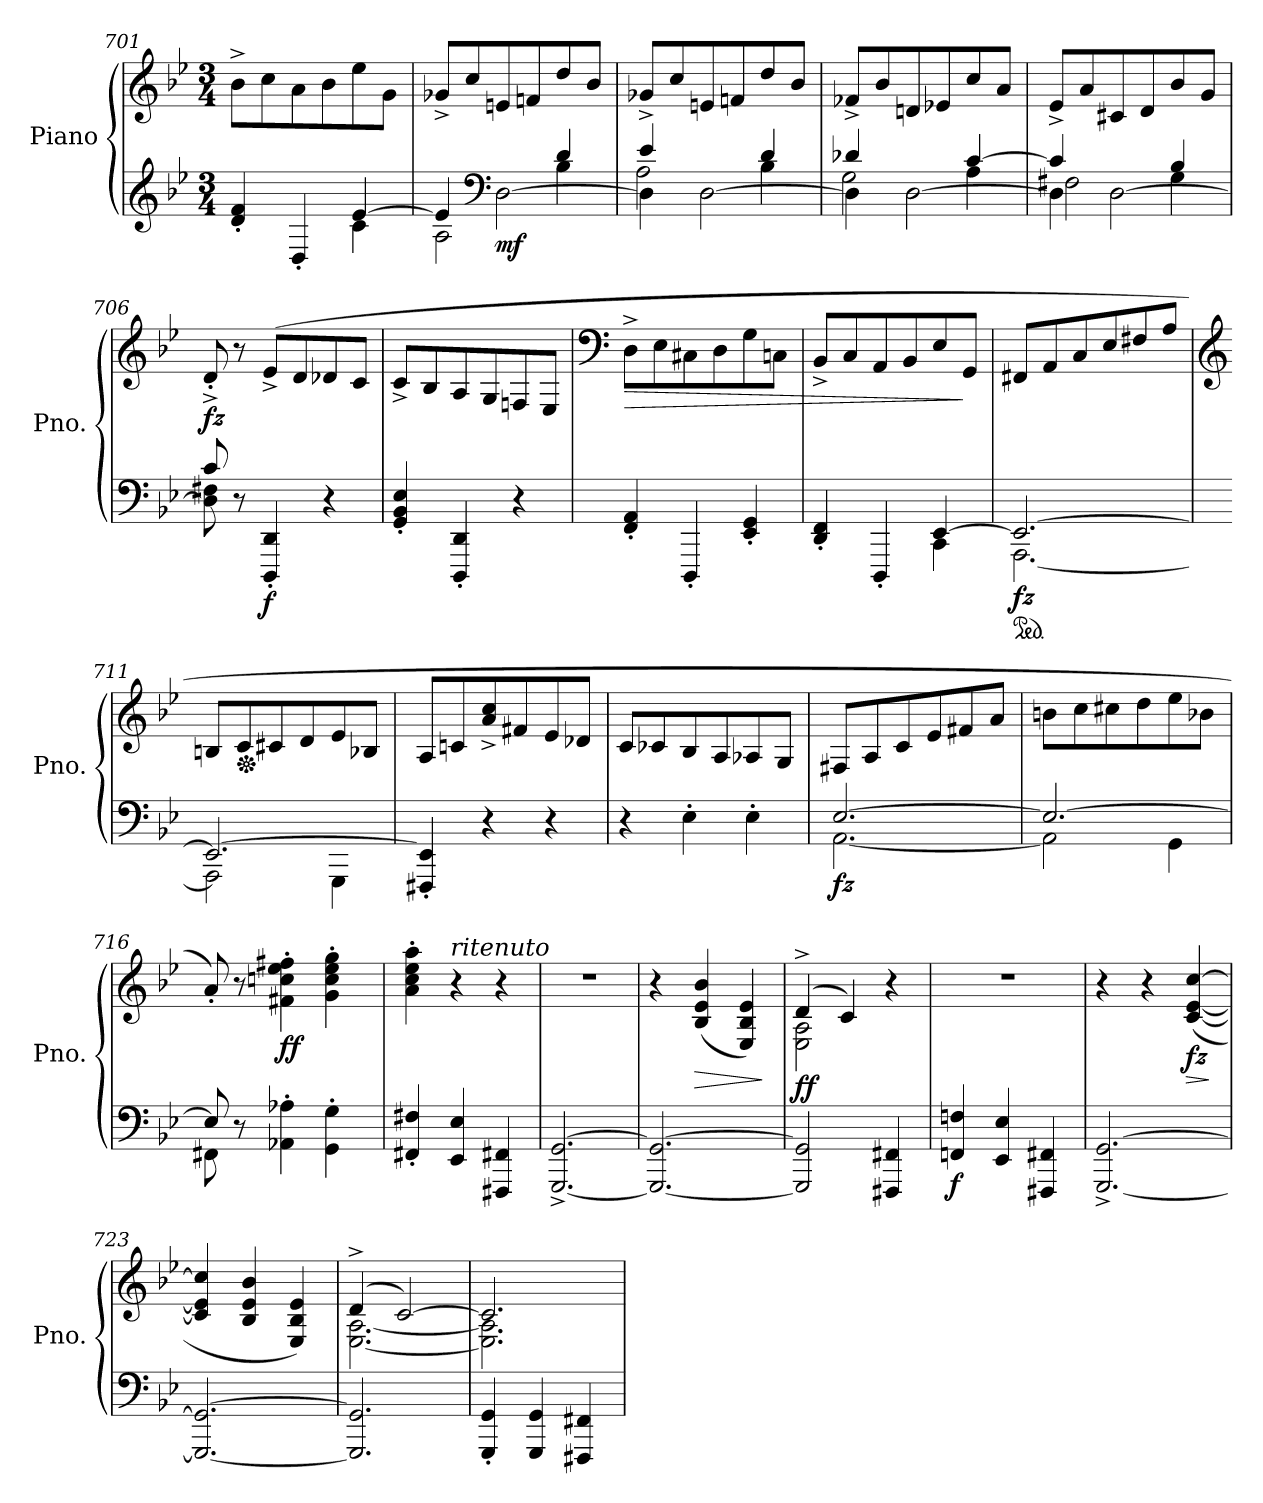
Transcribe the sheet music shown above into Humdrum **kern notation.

**kern	**kern	**dynam
*part1	*part1	*part1
*staff2	*staff1	*staff1/2
*I"Piano	*	*
*I'Pno.	*	*
*clefG2	*clefG2	*
*k[b-e-]	*k[b-e-]	*
*M3/4	*M3/4	*
=701	=701	=701
*^	*	*
4d/' 4f/'	2ryy	8b-^\L	.
.	.	8cc\	.
4D'/	.	8a\	.
.	.	8b-\	.
[4e-/	4c\	8ee-\	.
.	.	8g\J	.
=702	=702	=702	=702
*	*^	*	*
4e-/]	2A\	2ryy	8g-X^/L	.
.	.	.	8cc/	.
*clefF4	*	*	*	*
!	!	!	!	!LO:DY:b=2
[2D\	.	.	8en/	mf
.	.	.	8fn/	.
.	4B-\	4d/	8dd/	.
.	.	.	8b-/J	.
=703	=703	=703	=703	=703
4D\]	2A\	4e-/	8g-X^/L	.
.	.	.	8cc/	.
[2D\	.	4ryy	8en/	.
.	.	.	8fn/	.
.	4B-\	4d/	8dd/	.
.	.	.	8b-/J	.
!!LO:LB:g=z
=704	=704	=704	=704	=704
4D\]	2G\	4d-X/	8f-X^/L	.
.	.	.	8b-/	.
[2D\	.	4ryy	8dn/	.
.	.	.	8e-X/	.
.	4A\	[4c/	8cc/	.
.	.	.	8a/J	.
=705	=705	=705	=705	=705
4D\]	2F#X\	4c/]	8e-^/L	.
.	.	.	8a/	.
[2D\	.	4ryy	8c#X/	.
.	.	.	8d/	.
.	4G\	4B-/	8b-/	.
.	.	.	8g/J	.
*	*v	*v	*	*
=706	=706	=706	=706
!	!	!	!LO:DY:b
8D\] 8F#X\	8c/	8d'^/	fz
8r	2ryy	8r	.
!	!	!	!LO:DY:b=2
4DDD/' 4DD/'	.	(>8e-^/L	f
.	.	8d/	.
4r	.	8d-X/	.
.	8ryy	8c/J	.
*v	*v	*	*
=707	=707	=707
4GG/' 4BB-/' 4E-/'	8c^/L	.
.	8B-/	.
4DDD/' 4DD/'	8A/	.
.	8G/	.
4r	8Fn/	.
.	8E-/J	.
=708	=708	=708
*	*clefF4	*
!	!	!LO:HP:b
4FF/' 4AA/'	8D^\L	>
.	8E-\	.
4DDD'/	8C#X\	.
.	8D\	.
4EE-/' 4GG/'	8G\	.
.	8Cn\J	.
=709	=709	=709
*^	*	*
4DD/' 4FF/'	2ryy	8BB-^/L	.
.	.	8C/	.
4DDD'/	.	8AA/	.
.	.	8BB-/	.
[4EE-/	4CC\	8E-/	.
.	.	8GG/J	]
!!LO:PB:g=z
=710	=710	=710	=710
*ped	*	*	*
!	!	!	!LO:DY:b=2
2.EE-/_	[2.AAA\	8FF#X/L	fz
.	.	8AA/	.
.	.	8C/	.
.	.	8E-/	.
.	.	8F#X/	.
.	.	8A/J	.
=711	=711	=711	=711
*	*	*clefG2	*
2.EE-/_	2AAA\]	8Bn/L	.
*	*	*Xped	*
.	.	8c/	.
.	.	8c#X/	.
.	.	8d/	.
.	4GGG\	8e-/	.
.	.	8B-X/J	.
*v	*v	*	*
=712	=712	=712
4FFF#X/' 4EE-/]'	8A/L	.
.	8cn/	.
4r	8a/^ 8cc/^	.
.	8f#X/	.
4r	8e-/	.
.	8d-X/J	.
=713	=713	=713
4r	8c/L	.
.	8c-X/	.
4E-'\	8B-/	.
.	8A/	.
4E-'\	8A-X/	.
.	8G/J	.
=714	=714	=714
*^	*	*
!	!	!	!LO:DY:b=2
[2.E-/	[2.AA\	8F#X/L	fz
.	.	8A/	.
.	.	8c/	.
.	.	8e-/	.
.	.	8f#X/	.
.	.	8a/J	.
!!LO:LB:g=z
=715	=715	=715	=715
2.E-/_	2AA\]	8bn\L	.
.	.	8cc\	.
.	.	8cc#X\	.
.	.	8dd\	.
.	4GG\	8ee-\	.
.	.	8b-X\J	.
=716	=716	=716	=716
8E-/]	8FF#X\	8a'/)	.
8r	2ryy	8r	.
!	!	!	!LO:DY:b
4AA-X\' 4A-X\'	.	4f#X\' 4ccn\' 4ee-\' 4ff#X\'	ff
4GG\' 4G\'	.	4g\' 4cc\' 4ee-\' 4gg\'	.
.	8ryy	.	.
*v	*v	*	*
=717	=717	=717
4FF#X/' 4F#X/'	4a\' 4cc\' 4ee-\' 4aa\'	.
!	!LO:TX:a:i:t=ritenuto	!
!	!	!LO:DY:b=2
!	!	!LO:DY:n=1:b=2
4EE-/ 4E-/	4r	p f
4FFF#X/ 4FF#X/	4r	.
=718	=718	=718
[2.GGG/^ [2.GG/^	2.r	.
=719	=719	=719
2.GGG/_ 2.GG/_	4r	.
!	!	!LO:HP:b
.	(<4B-/ 4e-/ 4b-/	>
.	4E-/ 4B-/ 4e-/)	.
.	.	]
=720	=720	=720
*	*^	*
!	!	!	!LO:DY:b
2GGG/] 2GG/]	(>4d^/	2E-\ 2A\	ff
.	4c/)	.	.
4FFF#X/ 4FF#X/	4r	4ryy	.
=721	=721	=721	=721
!	!	!	!LO:DY:b=2
*	*v	*v	*
4FFn/ 4Fn/	2.r	f
4EE-/ 4E-/	.	.
4FFF#X/ 4FF#X/	.	.
=722	=722	=722
[2.GGG/^ [2.GG/^	4r	.
.	4r	.
!	!	!LO:HP:b
!	!	!LO:DY:n=1:b
.	(>[4c/ [4e-/ [4cc/	> fz
.	.	]
=723	=723	=723
2.GGG/_ 2.GG/_	4c/] 4e-/] 4cc/]	.
.	4B-/ 4e-/ 4b-/	.
.	4E-/ 4B-/ 4e-/)	.
=724	=724	=724
*	*^	*
2.GGG/] 2.GG/]	(>4d^/	[2.E-\ [2.A\	.
.	[2c/)	.	.
!!LO:LB:g=z	!!
=725	=725	=725	=725
4GGG/' 4GG/'	2.c/]	2.E-\] 2.A\]	.
4GGG/ 4GG/	.	.	.
4FFF#X/ 4FF#X/	.	.	.
*	*v	*v	*
=	=	=
*-	*-	*-
